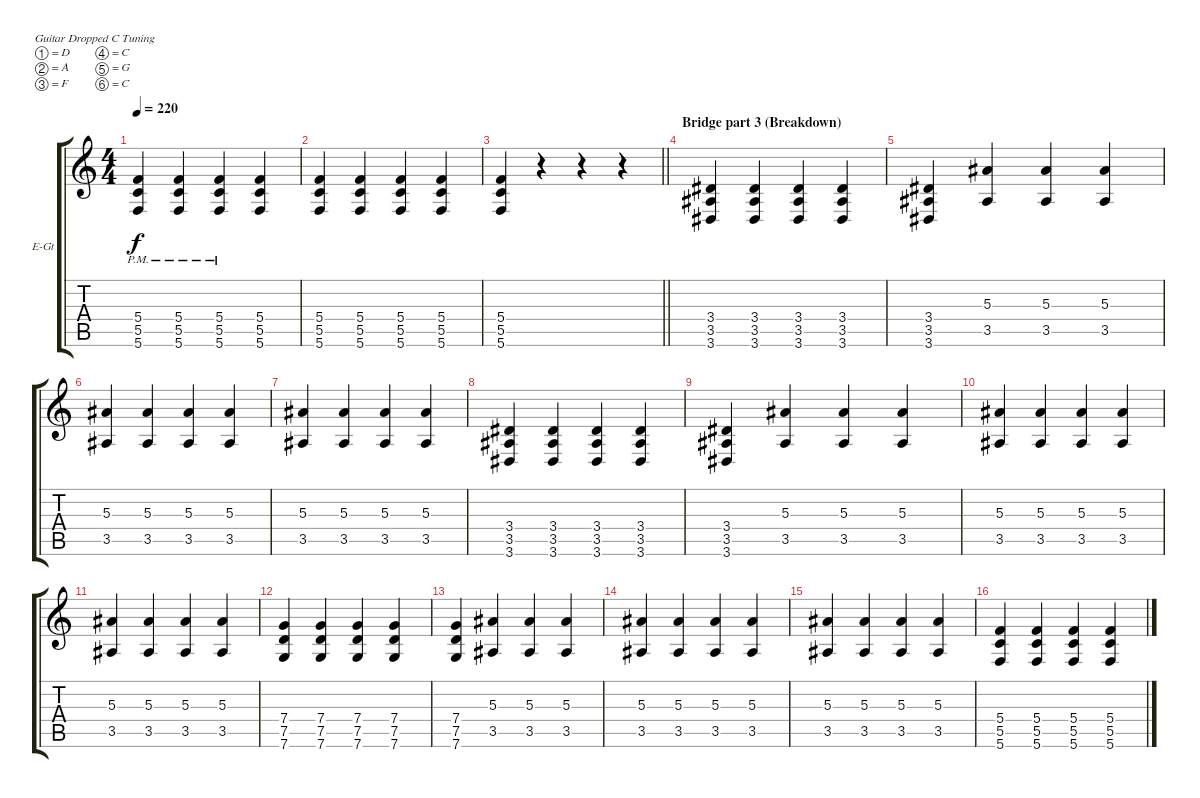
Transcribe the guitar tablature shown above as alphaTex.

\bracketExtendMode groupsimilarinstruments
\firstSystemTrackNameOrientation horizontal
\otherSystemsTrackNameOrientation horizontal
\track ("Rhythm" "E-Gt") {instrument distortionguitar}
\staff {score tabs}
\tuning (D4 A3 F3 C3 G2 C2)
\ts (4 4)
\tempo 220
\clef g2
\ks c
(5.4{pm} 5.5{pm} 5.6{pm}).4{dy f} (5.4 5.5{pm} 5.6{pm}).4 (5.4 5.5 5.6{pm}).4 (5.4 5.5 5.6).4 |
(5.4 5.5 5.6).4 (5.4 5.5 5.6).4 (5.4 5.5 5.6).4 (5.4 5.5 5.6).4 |
\barLineRight lightlight
(5.4 5.5 5.6).4 r.4 r.4 r.4 |
\section ("" "Bridge part 3 (Breakdown)")
(3.4 3.5 3.6).4 (3.4 3.5 3.6).4 (3.4 3.5 3.6).4 (3.4 3.5 3.6).4 |
(3.4 3.5 3.6).4 (5.3 3.5).4 (5.3 3.5).4 (5.3 3.5).4 |
(5.3 3.5).4 (5.3 3.5).4 (5.3 3.5).4 (5.3 3.5).4 |
(5.3 3.5).4 (5.3 3.5).4 (5.3 3.5).4 (5.3 3.5).4 |
(3.4 3.5 3.6).4 (3.4 3.5 3.6).4 (3.4 3.5 3.6).4 (3.4 3.5 3.6).4 |
(3.4 3.5 3.6).4 (5.3 3.5).4 (5.3 3.5).4 (5.3 3.5).4 |
(5.3 3.5).4 (5.3 3.5).4 (5.3 3.5).4 (5.3 3.5).4 |
(5.3 3.5).4 (5.3 3.5).4 (5.3 3.5).4 (5.3 3.5).4 |
(7.4 7.5 7.6).4 (7.4 7.5 7.6).4 (7.4 7.5 7.6).4 (7.4 7.5 7.6).4 |
(7.4 7.5 7.6).4 (5.3 3.5).4 (5.3 3.5).4 (5.3 3.5).4 |
(5.3 3.5).4 (5.3 3.5).4 (5.3 3.5).4 (5.3 3.5).4 |
(5.3 3.5).4 (5.3 3.5).4 (5.3 3.5).4 (5.3 3.5).4 |
(5.4 5.5 5.6).4 (5.4 5.5 5.6).4 (5.4 5.5 5.6).4 (5.4 5.5 5.6).4
